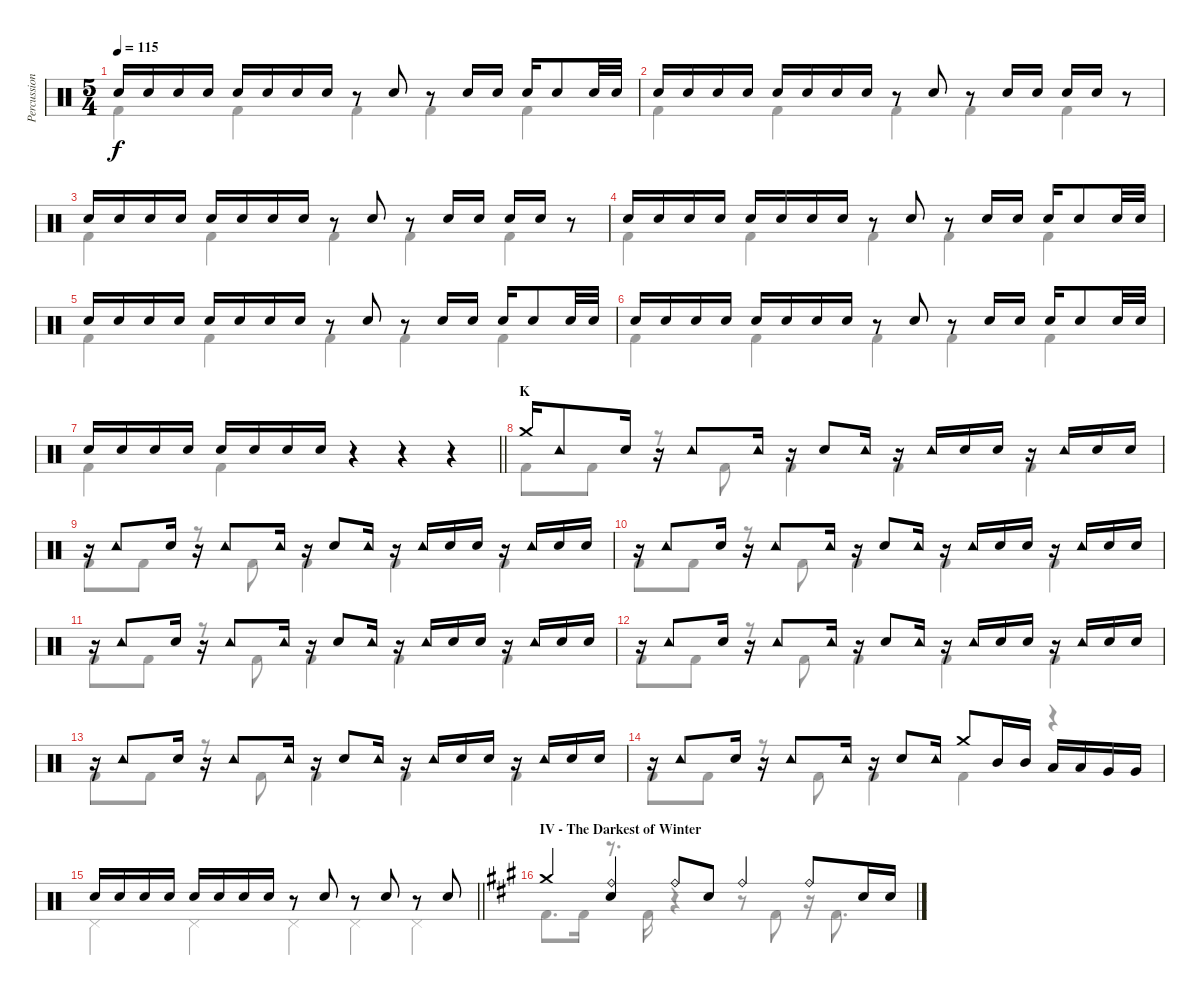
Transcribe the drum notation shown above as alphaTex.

\track ("Percussion" "Percussion") {instrument percussion}
\staff {score}
\articulation defaults
\voice
\ts (5 4)
\tempo 115
\clef neutral
\ks aminor "Electric Snare (hit)".16{dy f} "Electric Snare (hit)".16 "Electric Snare (hit)".16 "Electric Snare (hit)".16 "Electric Snare (hit)".16 "Electric Snare (hit)".16 "Electric Snare (hit)".16 "Electric Snare (hit)".16
r.8 "Electric Snare (hit)".8 r.8 "Electric Snare (hit)".16 "Electric Snare (hit)".16 "Electric Snare (hit)".16 "Electric Snare (hit)".8 "Electric Snare (hit)".32 "Electric Snare (hit)".32 |
"Electric Snare (hit)".16 "Electric Snare (hit)".16 "Electric Snare (hit)".16 "Electric Snare (hit)".16 "Electric Snare (hit)".16 "Electric Snare (hit)".16 "Electric Snare (hit)".16 "Electric Snare (hit)".16 r.8 "Electric Snare (hit)".8 r.8 "Electric Snare (hit)".16 "Electric Snare (hit)".16 "Electric Snare (hit)".16 "Electric Snare (hit)".16 r.8 |
"Electric Snare (hit)".16 "Electric Snare (hit)".16 "Electric Snare (hit)".16 "Electric Snare (hit)".16 "Electric Snare (hit)".16 "Electric Snare (hit)".16 "Electric Snare (hit)".16 "Electric Snare (hit)".16 r.8 "Electric Snare (hit)".8 r.8 "Electric Snare (hit)".16 "Electric Snare (hit)".16 "Electric Snare (hit)".16 "Electric Snare (hit)".16 r.8 |
"Electric Snare (hit)".16 "Electric Snare (hit)".16 "Electric Snare (hit)".16 "Electric Snare (hit)".16 "Electric Snare (hit)".16 "Electric Snare (hit)".16 "Electric Snare (hit)".16 "Electric Snare (hit)".16 r.8 "Electric Snare (hit)".8 r.8 "Electric Snare (hit)".16 "Electric Snare (hit)".16 "Electric Snare (hit)".16 "Electric Snare (hit)".8 "Electric Snare (hit)".32 "Electric Snare (hit)".32 |
"Electric Snare (hit)".16 "Electric Snare (hit)".16 "Electric Snare (hit)".16 "Electric Snare (hit)".16 "Electric Snare (hit)".16 "Electric Snare (hit)".16 "Electric Snare (hit)".16 "Electric Snare (hit)".16 r.8 "Electric Snare (hit)".8 r.8 "Electric Snare (hit)".16 "Electric Snare (hit)".16 "Electric Snare (hit)".16 "Electric Snare (hit)".8 "Electric Snare (hit)".32 "Electric Snare (hit)".32 |
"Electric Snare (hit)".16 "Electric Snare (hit)".16 "Electric Snare (hit)".16 "Electric Snare (hit)".16 "Electric Snare (hit)".16 "Electric Snare (hit)".16 "Electric Snare (hit)".16 "Electric Snare (hit)".16 r.8 "Electric Snare (hit)".8 r.8 "Electric Snare (hit)".16 "Electric Snare (hit)".16 "Electric Snare (hit)".16 "Electric Snare (hit)".8 "Electric Snare (hit)".32 "Electric Snare (hit)".32 |
\barLineRight lightlight "Electric Snare (hit)".16 "Electric Snare (hit)".16 "Electric Snare (hit)".16 "Electric Snare (hit)".16 "Electric Snare (hit)".16 "Electric Snare (hit)".16 "Electric Snare (hit)".16 "Electric Snare (hit)".16
r.4 r.4 r.4 |
\section ("" "K")
"Crash medium (hit)".16 "Tambourine (hit)".8 "Electric Snare (hit)".16 r.16 "Tambourine (hit)".8 "Tambourine (hit)".16 r.16 "Electric Snare (hit)".8 "Tambourine (hit)".16 r.16 "Tambourine (hit)".16 "Electric Snare (hit)".16 "Electric Snare (hit)".16 r.16 "Tambourine (hit)".16 "Electric Snare (hit)".16 "Electric Snare (hit)".16 |
r.16 "Tambourine (hit)".8 "Electric Snare (hit)".16 r.16 "Tambourine (hit)".8 "Tambourine (hit)".16 r.16 "Electric Snare (hit)".8 "Tambourine (hit)".16 r.16 "Tambourine (hit)".16 "Electric Snare (hit)".16 "Electric Snare (hit)".16 r.16 "Tambourine (hit)".16 "Electric Snare (hit)".16 "Electric Snare (hit)".16 |
r.16 "Tambourine (hit)".8 "Electric Snare (hit)".16 r.16 "Tambourine (hit)".8 "Tambourine (hit)".16 r.16 "Electric Snare (hit)".8 "Tambourine (hit)".16 r.16 "Tambourine (hit)".16 "Electric Snare (hit)".16 "Electric Snare (hit)".16 r.16 "Tambourine (hit)".16 "Electric Snare (hit)".16 "Electric Snare (hit)".16 |
r.16 "Tambourine (hit)".8 "Electric Snare (hit)".16 r.16 "Tambourine (hit)".8 "Tambourine (hit)".16 r.16 "Electric Snare (hit)".8 "Tambourine (hit)".16 r.16 "Tambourine (hit)".16 "Electric Snare (hit)".16 "Electric Snare (hit)".16 r.16 "Tambourine (hit)".16 "Electric Snare (hit)".16 "Electric Snare (hit)".16 |
r.16 "Tambourine (hit)".8 "Electric Snare (hit)".16 r.16 "Tambourine (hit)".8 "Tambourine (hit)".16 r.16 "Electric Snare (hit)".8 "Tambourine (hit)".16 r.16 "Tambourine (hit)".16 "Electric Snare (hit)".16 "Electric Snare (hit)".16 r.16 "Tambourine (hit)".16 "Electric Snare (hit)".16 "Electric Snare (hit)".16 |
r.16 "Tambourine (hit)".8 "Electric Snare (hit)".16 r.16 "Tambourine (hit)".8 "Tambourine (hit)".16 r.16 "Electric Snare (hit)".8 "Tambourine (hit)".16 r.16 "Tambourine (hit)".16 "Electric Snare (hit)".16 "Electric Snare (hit)".16 r.16 "Tambourine (hit)".16 "Electric Snare (hit)".16 "Electric Snare (hit)".16 |
r.16 "Tambourine (hit)".8 "Electric Snare (hit)".16 r.16 "Tambourine (hit)".8 "Tambourine (hit)".16 r.16 "Electric Snare (hit)".8 "Tambourine (hit)".16 "Crash medium (hit)".8 "Mid Tom (hit)".16 "Mid Tom (hit)".16 "Low Tom (hit)".16 "Low Tom (hit)".16 "Very Low Tom (hit)".16 "Very Low Tom (hit)".16 |
\barLineRight lightlight "Electric Snare (hit)".16 "Electric Snare (hit)".16 "Electric Snare (hit)".16 "Electric Snare (hit)".16 "Electric Snare (hit)".16 "Electric Snare (hit)".16 "Electric Snare (hit)".16 "Electric Snare (hit)".16
r.8 "Electric Snare (hit)".8 r.8 "Electric Snare (hit)".8 r.8 "Electric Snare (hit)".8 |
\section ("" "IV - The Darkest of Winter")
\ks f#minor "Crash medium (hit)".4
("Ride (bell)" "Electric Snare (hit)").4 "Ride (bell)".8 "Electric Snare (hit)".8 "Ride (bell)".4 "Ride (bell)".8 "Electric Snare (hit)".16 "Electric Snare (hit)".16
\voice
\clef neutral
\ottava regular
\simile none
\ks aminor "Kick (hit) 2".4{dy f} "Kick (hit) 2".4 "Kick (hit) 2".4 "Kick (hit) 2".4 "Kick (hit) 2".4
|
"Kick (hit) 2".4 "Kick (hit) 2".4 "Kick (hit) 2".4 "Kick (hit) 2".4 "Kick (hit) 2".4 |
"Kick (hit) 2".4 "Kick (hit) 2".4 "Kick (hit) 2".4 "Kick (hit) 2".4 "Kick (hit) 2".4 |
"Kick (hit) 2".4 "Kick (hit) 2".4 "Kick (hit) 2".4 "Kick (hit) 2".4 "Kick (hit) 2".4 |
"Kick (hit) 2".4 "Kick (hit) 2".4 "Kick (hit) 2".4 "Kick (hit) 2".4 "Kick (hit) 2".4 |
"Kick (hit) 2".4 "Kick (hit) 2".4 "Kick (hit) 2".4 "Kick (hit) 2".4 "Kick (hit) 2".4 |
\barLineRight lightlight "Kick (hit) 2".4 "Kick (hit) 2".4
r.4 r.4 r.4 |
"Kick (hit) 2".8 "Kick (hit) 2".8 r.8 "Kick (hit) 2".8 "Kick (hit) 2".4 "Kick (hit) 2".4 "Kick (hit) 2".4 |
"Kick (hit) 2".8 "Kick (hit) 2".8 r.8 "Kick (hit) 2".8 "Kick (hit) 2".4 "Kick (hit) 2".4 "Kick (hit) 2".4 |
"Kick (hit) 2".8 "Kick (hit) 2".8 r.8 "Kick (hit) 2".8 "Kick (hit) 2".4 "Kick (hit) 2".4 "Kick (hit) 2".4 |
"Kick (hit) 2".8 "Kick (hit) 2".8 r.8 "Kick (hit) 2".8 "Kick (hit) 2".4 "Kick (hit) 2".4 "Kick (hit) 2".4 |
"Kick (hit) 2".8 "Kick (hit) 2".8 r.8 "Kick (hit) 2".8 "Kick (hit) 2".4 "Kick (hit) 2".4 "Kick (hit) 2".4 |
"Kick (hit) 2".8 "Kick (hit) 2".8 r.8 "Kick (hit) 2".8 "Kick (hit) 2".4 "Kick (hit) 2".4 "Kick (hit) 2".4 |
"Kick (hit) 2".8 "Kick (hit) 2".8 r.8 "Kick (hit) 2".8 "Kick (hit) 2".4 "Kick (hit) 2".4 r.4 |
\barLineRight lightlight "Pedal Hi-Hat (hit)".4 "Pedal Hi-Hat (hit)".4 "Pedal Hi-Hat (hit)".4 "Pedal Hi-Hat (hit)".4 "Pedal Hi-Hat (hit)".4
|
\ks f#minor "Kick (hit) 2".8{d} "Kick (hit) 2".16
r.8{d} "Kick (hit) 2".16 r.4 r.8 "Kick (hit) 2".8 r.16 "Kick (hit) 2".8{d}
